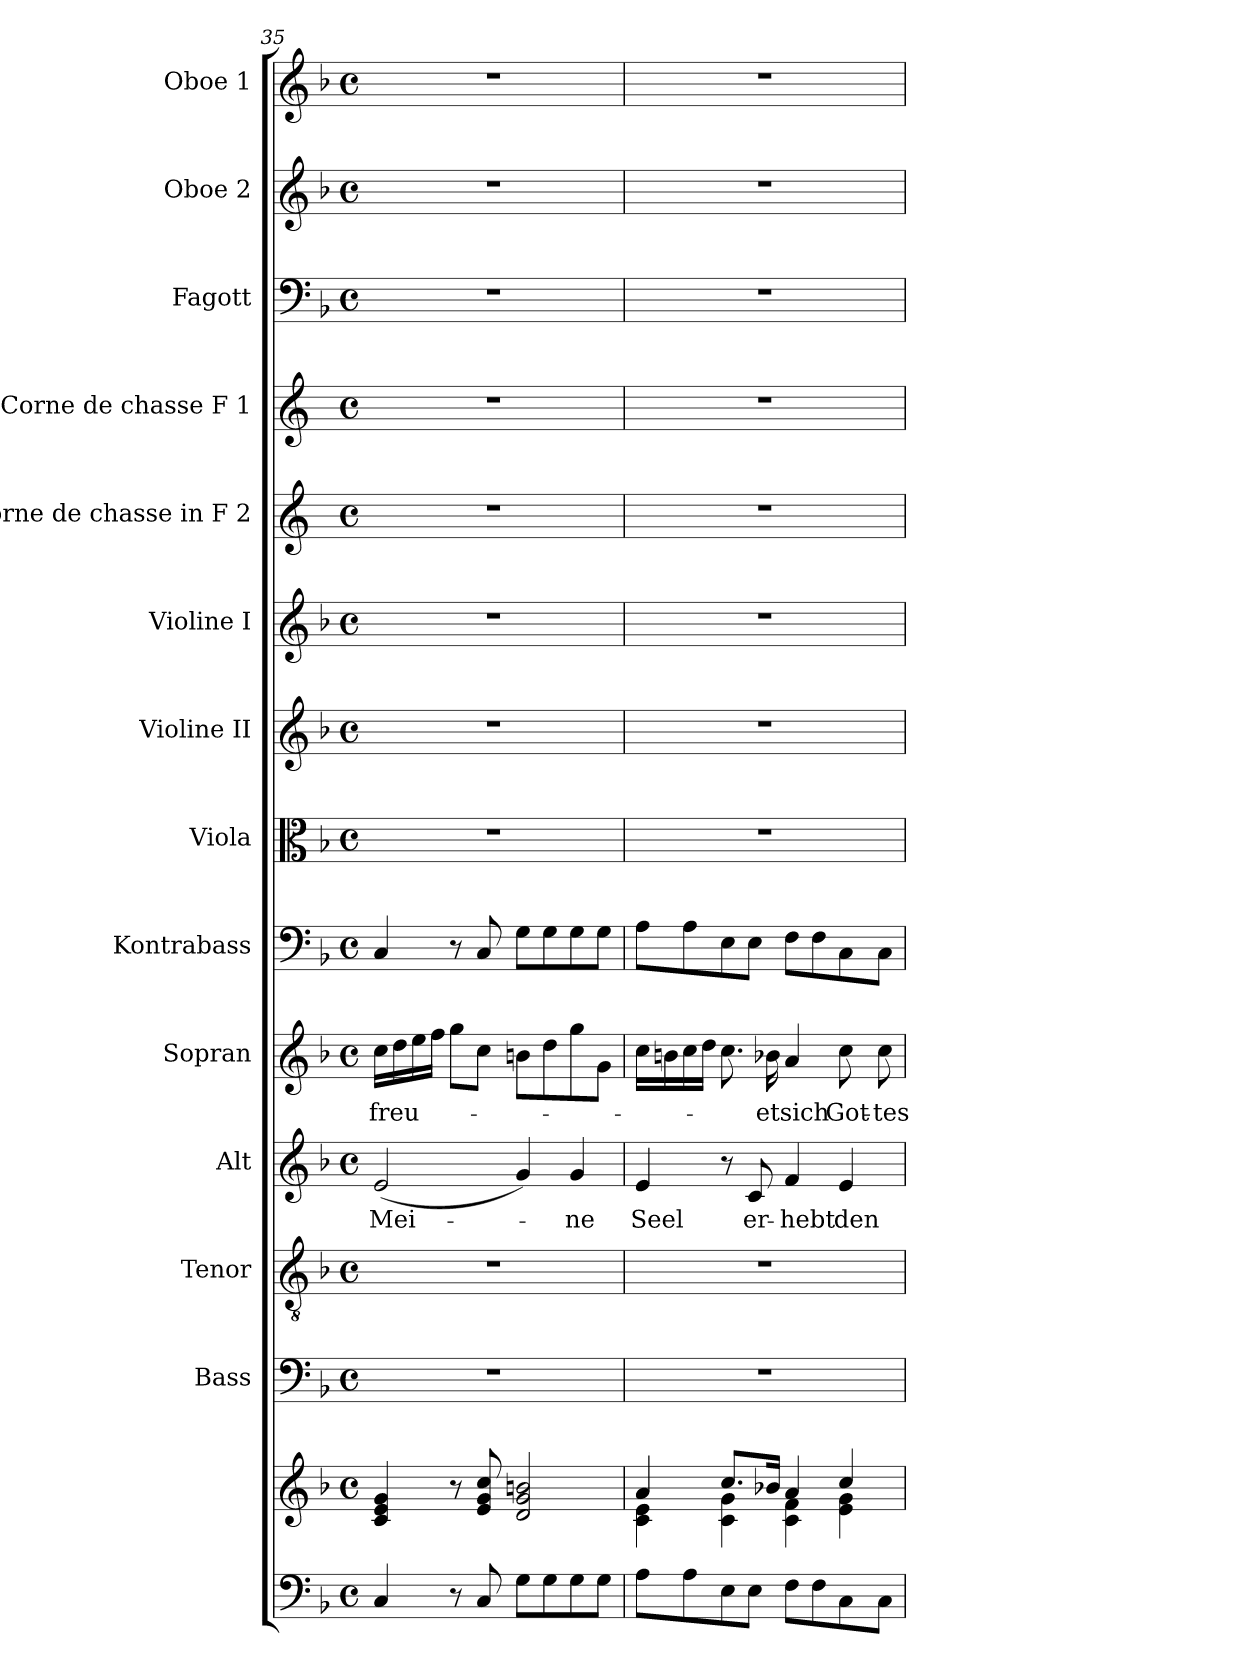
**kern	**kern	**kern	**kern	**kern	**text	**kern	**text	**kern	**kern	**kern	**kern	**kern	**kern	**kern	**kern	**kern
*part14	*part14	*part13	*part12	*part11	*part11	*part10	*part10	*part9	*part8	*part7	*part6	*part5	*part4	*part3	*part2	*part1
*staff15	*staff14	*staff13	*staff12	*staff11	*staff11	*staff10	*staff10	*staff9	*staff8	*staff7	*staff6	*staff5	*staff4	*staff3	*staff2	*staff1
*	*	*I"Bass	*I"Tenor	*I"Alt	*	*I"Sopran	*	*I"Kontrabass	*I"Viola	*I"Violine II	*I"Violine I	*I"Corne de chasse in F 2	*I"Corne de chasse F 1	*I"Fagott	*I"Oboe 2	*I"Oboe 1
*	*	*I'B.	*I'T.	*I'A.	*	*I'S.	*	*I'Kb.	*I'Vla.	*I'Vl. II	*I'Vl. I	*	*	*I'Fg.	*I'Ob. 2	*I'Ob. 1
*clefF4	*clefG2	*clefF4	*clefGv2	*clefG2	*	*clefG2	*	*clefF4	*clefC3	*clefG2	*clefG2	*clefG2	*clefG2	*clefF4	*clefG2	*clefG2
*	*	*	*	*	*	*	*	*ITrd7c12	*	*	*	*ITrd4c7	*ITrd4c7	*	*	*
*k[b-]	*k[b-]	*k[b-]	*k[b-]	*k[b-]	*	*k[b-]	*	*k[b-]	*k[b-]	*k[b-]	*k[b-]	*k[b-]	*k[b-]	*k[b-]	*k[b-]	*k[b-]
*F:	*F:	*F:	*F:	*F:	*	*F:	*	*F:	*F:	*F:	*F:	*F:	*F:	*F:	*F:	*F:
*M4/4	*M4/4	*M4/4	*M4/4	*M4/4	*	*M4/4	*	*M4/4	*M4/4	*M4/4	*M4/4	*M4/4	*M4/4	*M4/4	*M4/4	*M4/4
*met(c)	*met(c)	*met(c)	*met(c)	*met(c)	*	*met(c)	*	*met(c)	*met(c)	*met(c)	*met(c)	*met(c)	*met(c)	*met(c)	*met(c)	*met(c)
=35	=35	=35	=35	=35	=35	=35	=35	=35	=35	=35	=35	=35	=35	=35	=35	=35
!	!	!	!	!	!LO:LY:b	!	!LO:LY:b	!	!	!	!	!	!	!	!	!
4C/	4c/ 4e/ 4g/	1r	1r	(<2e/	Mei-	16cc\LL	freu-	4CC/	1r	1r	1r	1r	1r	1r	1r	1r
.	.	.	.	.	.	16dd\	.	.	.	.	.	.	.	.	.	.
.	.	.	.	.	.	16ee\	.	.	.	.	.	.	.	.	.	.
.	.	.	.	.	.	16ff\JJ	.	.	.	.	.	.	.	.	.	.
8r	8r	.	.	.	.	8gg\L	.	8r	.	.	.	.	.	.	.	.
8C/	8e/ 8g/ 8cc/	.	.	.	.	8cc\J	.	8CC/	.	.	.	.	.	.	.	.
8G\L	2d/ 2g/ 2bn/	.	.	4g/)	.	8bn\L	.	8GG\L	.	.	.	.	.	.	.	.
8G\	.	.	.	.	.	8dd\	.	8GG\	.	.	.	.	.	.	.	.
!	!	!	!	!	!LO:LY:b	!	!	!	!	!	!	!	!	!	!	!
8G\	.	.	.	4g/	-ne	8gg\	.	8GG\	.	.	.	.	.	.	.	.
8G\J	.	.	.	.	.	8g\J	.	8GG\J	.	.	.	.	.	.	.	.
!!LO:PB:g=z
=36	=36	=36	=36	=36	=36	=36	=36	=36	=36	=36	=36	=36	=36	=36	=36	=36
*	*^	*	*	*	*	*	*	*	*	*	*	*	*	*	*	*
!	!	!	!	!	!	!LO:LY:b	!	!	!	!	!	!	!	!	!	!	!
8A\L	4a/	4c\ 4e\	1r	1r	4e/	Seel	16cc\LL	.	8AA\L	1r	1r	1r	1r	1r	1r	1r	1r
.	.	.	.	.	.	.	16bn\	.	.	.	.	.	.	.	.	.	.
8A\	.	.	.	.	.	.	16cc\	.	8AA\	.	.	.	.	.	.	.	.
.	.	.	.	.	.	.	16dd\JJ	.	.	.	.	.	.	.	.	.	.
8E\	8.cc/L	4c\ 4g\	.	.	8r	.	8.cc\	.	8EE\	.	.	.	.	.	.	.	.
!	!	!	!	!	!	!LO:LY:b	!	!	!	!	!	!	!	!	!	!	!
8E\J	.	.	.	.	8c/	er-	.	.	8EE\J	.	.	.	.	.	.	.	.
!	!	!	!	!	!	!	!	!LO:LY:b	!	!	!	!	!	!	!	!	!
.	16b-X/Jk	.	.	.	.	.	16b-X\	-et	.	.	.	.	.	.	.	.	.
!	!	!	!	!	!	!LO:LY:b	!	!LO:LY:b	!	!	!	!	!	!	!	!	!
8F\L	4a/	4c\ 4f\	.	.	4f/	-hebt	4a/	sich	8FF\L	.	.	.	.	.	.	.	.
8F\	.	.	.	.	.	.	.	.	8FF\	.	.	.	.	.	.	.	.
!	!	!	!	!	!	!LO:LY:b	!	!LO:LY:b	!	!	!	!	!	!	!	!	!
8C\	4cc/	4e\ 4g\	.	.	4e/	den	8cc\	Got-	8CC\	.	.	.	.	.	.	.	.
!	!	!	!	!	!	!	!	!LO:LY:b	!	!	!	!	!	!	!	!	!
8C\J	.	.	.	.	.	.	8cc\	-tes	8CC\J	.	.	.	.	.	.	.	.
*	*v	*v	*	*	*	*	*	*	*	*	*	*	*	*	*	*	*
=	=	=	=	=	=	=	=	=	=	=	=	=	=	=	=	=
*-	*-	*-	*-	*-	*-	*-	*-	*-	*-	*-	*-	*-	*-	*-	*-	*-
